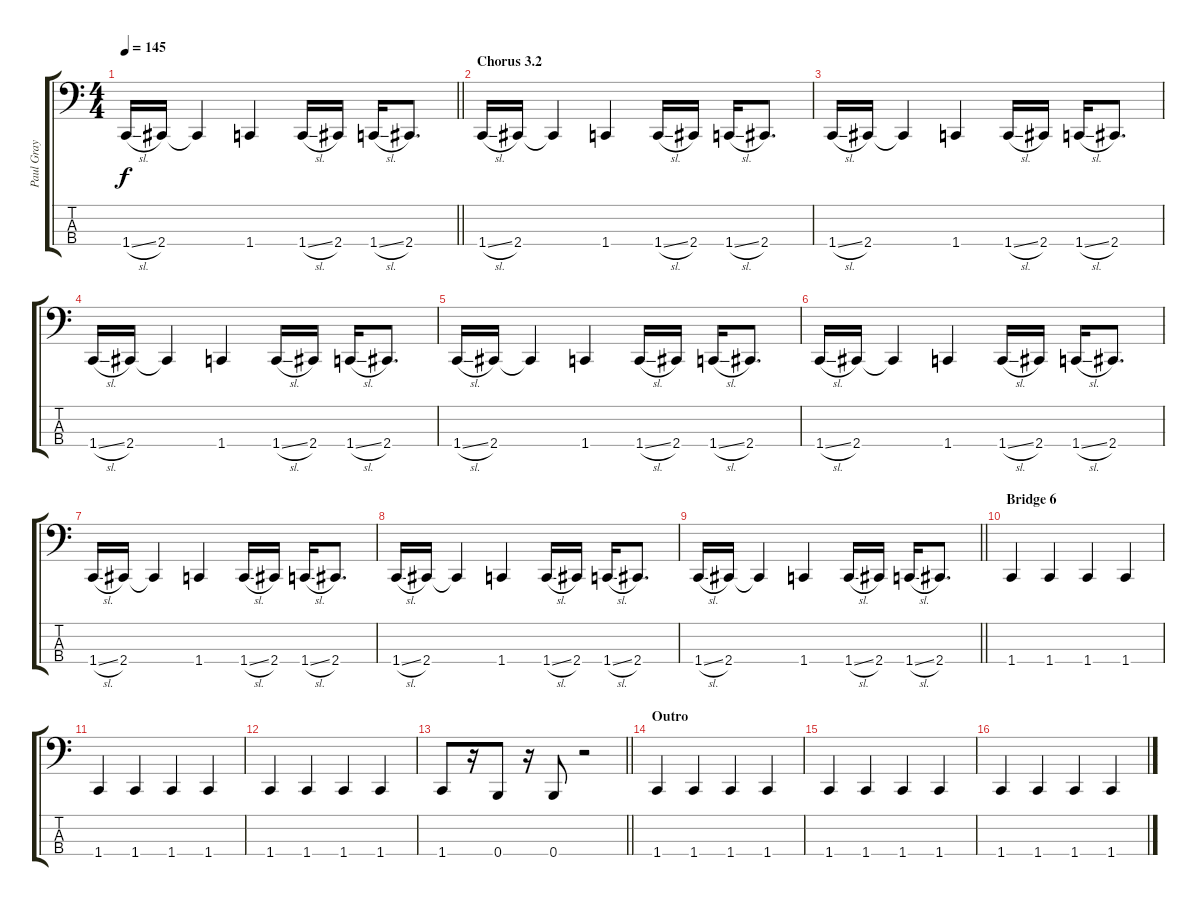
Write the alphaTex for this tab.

\track ("Paul Gray" "Paul Gray") {instrument electricbasspick}
\staff {score tabs}
\tuning (E2 B1 Gb1 B0) {hide}
\ts (4 4)
\tempo 145
\clef f4
\barLineRight lightlight
\ks c
1.4{sl}.16{dy f} 2.4.16 2.4{t}.4 1.4.4 1.4{sl}.16 2.4.16 1.4{sl}.16 2.4.8{d} |
\section ("" "Chorus 3.2")
1.4{sl}.16 2.4.16 2.4{t}.4 1.4.4 1.4{sl}.16 2.4.16 1.4{sl}.16 2.4.8{d} |
1.4{sl}.16 2.4.16 2.4{t}.4 1.4.4 1.4{sl}.16 2.4.16 1.4{sl}.16 2.4.8{d} |
1.4{sl}.16 2.4.16 2.4{t}.4 1.4.4 1.4{sl}.16 2.4.16 1.4{sl}.16 2.4.8{d} |
1.4{sl}.16 2.4.16 2.4{t}.4 1.4.4 1.4{sl}.16 2.4.16 1.4{sl}.16 2.4.8{d} |
1.4{sl}.16 2.4.16 2.4{t}.4 1.4.4 1.4{sl}.16 2.4.16 1.4{sl}.16 2.4.8{d} |
1.4{sl}.16 2.4.16 2.4{t}.4 1.4.4 1.4{sl}.16 2.4.16 1.4{sl}.16 2.4.8{d} |
1.4{sl}.16 2.4.16 2.4{t}.4 1.4.4 1.4{sl}.16 2.4.16 1.4{sl}.16 2.4.8{d} |
\barLineRight lightlight
1.4{sl}.16 2.4.16 2.4{t}.4 1.4.4 1.4{sl}.16 2.4.16 1.4{sl}.16 2.4.8{d} |
\section ("" "Bridge 6")
1.4.4 1.4.4 1.4.4 1.4.4 |
1.4.4 1.4.4 1.4.4 1.4.4 |
1.4.4 1.4.4 1.4.4 1.4.4 |
\barLineRight lightlight
1.4.8 r.16 0.4.8 r.16 0.4.8 r.2 |
\section ("" "Outro")
1.4.4 1.4.4 1.4.4 1.4.4 |
1.4.4 1.4.4 1.4.4 1.4.4 |
1.4.4 1.4.4 1.4.4 1.4.4
